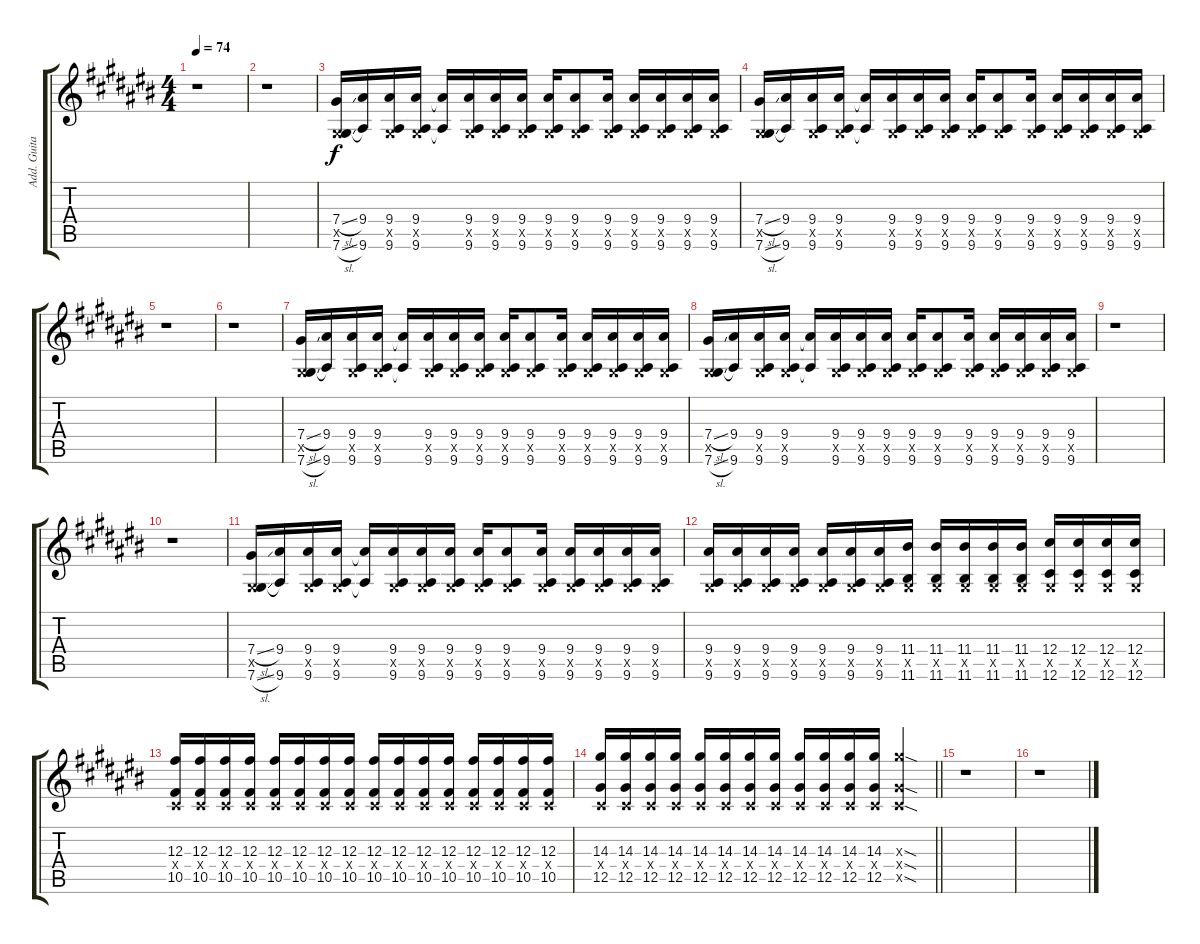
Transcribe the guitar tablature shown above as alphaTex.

\track ("Add. Guitar, overdrive" "Add. Guita") {instrument overdrivenguitar}
\staff {score tabs}
\tuning (Eb4 Bb3 Gb3 Db3 Ab2 Db2) {hide}
\ts (4 4)
\tempo 74
\clef g2
\ks a#minor
r.1{dy f} |
r.1 |
(7.4{sl} 0.5{x} 7.6{sl}).16 (9.4 9.6).16 (9.4 0.5{x} 9.6).16 (9.4 0.5{x} 9.6).16 (9.4{t} 9.6{t}).16 (9.4 0.5{x} 9.6).16 (9.4 0.5{x} 9.6).16 (9.4 0.5{x} 9.6).16 (9.4 0.5{x} 9.6).16 (9.4 0.5{x} 9.6).8 (9.4 0.5{x} 9.6).16 (9.4 0.5{x} 9.6).16 (9.4 0.5{x} 9.6).16 (9.4 0.5{x} 9.6).16 (9.4 0.5{x} 9.6).16 |
(7.4{sl} 0.5{x} 7.6{sl}).16 (9.4 9.6).16 (9.4 0.5{x} 9.6).16 (9.4 0.5{x} 9.6).16 (9.4{t} 9.6{t}).16 (9.4 0.5{x} 9.6).16 (9.4 0.5{x} 9.6).16 (9.4 0.5{x} 9.6).16 (9.4 0.5{x} 9.6).16 (9.4 0.5{x} 9.6).8 (9.4 0.5{x} 9.6).16 (9.4 0.5{x} 9.6).16 (9.4 0.5{x} 9.6).16 (9.4 0.5{x} 9.6).16 (9.4 0.5{x} 9.6).16 |
r.1 |
r.1 |
(7.4{sl} 0.5{x} 7.6{sl}).16 (9.4 9.6).16 (9.4 0.5{x} 9.6).16 (9.4 0.5{x} 9.6).16 (9.4{t} 9.6{t}).16 (9.4 0.5{x} 9.6).16 (9.4 0.5{x} 9.6).16 (9.4 0.5{x} 9.6).16 (9.4 0.5{x} 9.6).16 (9.4 0.5{x} 9.6).8 (9.4 0.5{x} 9.6).16 (9.4 0.5{x} 9.6).16 (9.4 0.5{x} 9.6).16 (9.4 0.5{x} 9.6).16 (9.4 0.5{x} 9.6).16 |
(7.4{sl} 0.5{x} 7.6{sl}).16 (9.4 9.6).16 (9.4 0.5{x} 9.6).16 (9.4 0.5{x} 9.6).16 (9.4{t} 9.6{t}).16 (9.4 0.5{x} 9.6).16 (9.4 0.5{x} 9.6).16 (9.4 0.5{x} 9.6).16 (9.4 0.5{x} 9.6).16 (9.4 0.5{x} 9.6).8 (9.4 0.5{x} 9.6).16 (9.4 0.5{x} 9.6).16 (9.4 0.5{x} 9.6).16 (9.4 0.5{x} 9.6).16 (9.4 0.5{x} 9.6).16 |
r.1 |
r.1 |
(7.4{sl} 0.5{x} 7.6{sl}).16 (9.4 9.6).16 (9.4 0.5{x} 9.6).16 (9.4 0.5{x} 9.6).16 (9.4{t} 9.6{t}).16 (9.4 0.5{x} 9.6).16 (9.4 0.5{x} 9.6).16 (9.4 0.5{x} 9.6).16 (9.4 0.5{x} 9.6).16 (9.4 0.5{x} 9.6).8 (9.4 0.5{x} 9.6).16 (9.4 0.5{x} 9.6).16 (9.4 0.5{x} 9.6).16 (9.4 0.5{x} 9.6).16 (9.4 0.5{x} 9.6).16 |
(9.4 0.5{x} 9.6).16 (9.4 0.5{x} 9.6).16 (9.4 0.5{x} 9.6).16 (9.4 0.5{x} 9.6).16 (9.4 0.5{x} 9.6).16 (9.4 0.5{x} 9.6).16 (9.4 0.5{x} 9.6).16 (11.4 0.5{x} 11.6).16 (11.4 0.5{x} 11.6).16 (11.4 0.5{x} 11.6).16 (11.4 0.5{x} 11.6).16 (11.4 0.5{x} 11.6).16 (12.4 0.5{x} 12.6).16 (12.4 0.5{x} 12.6).16 (12.4 0.5{x} 12.6).16 (12.4 0.5{x} 12.6).16 |
(12.3 0.4{x} 10.5).16 (12.3 0.4{x} 10.5).16 (12.3 0.4{x} 10.5).16 (12.3 0.4{x} 10.5).16 (12.3 0.4{x} 10.5).16 (12.3 0.4{x} 10.5).16 (12.3 0.4{x} 10.5).16 (12.3 0.4{x} 10.5).16 (12.3 0.4{x} 10.5).16 (12.3 0.4{x} 10.5).16 (12.3 0.4{x} 10.5).16 (12.3 0.4{x} 10.5).16 (12.3 0.4{x} 10.5).16 (12.3 0.4{x} 10.5).16 (12.3 0.4{x} 10.5).16 (12.3 0.4{x} 10.5).16 |
\barLineRight lightlight
(14.3 0.4{x} 12.5).16 (14.3 0.4{x} 12.5).16 (14.3 0.4{x} 12.5).16 (14.3 0.4{x} 12.5).16 (14.3 0.4{x} 12.5).16 (14.3 0.4{x} 12.5).16 (14.3 0.4{x} 12.5).16 (14.3 0.4{x} 12.5).16 (14.3 0.4{x} 12.5).16 (14.3 0.4{x} 12.5).16 (14.3 0.4{x} 12.5).16 (14.3 0.4{x} 12.5).16 (14.3{sod x} 0.4{sod x} 12.5{sod x}).4 |
r.1 |
r.1
